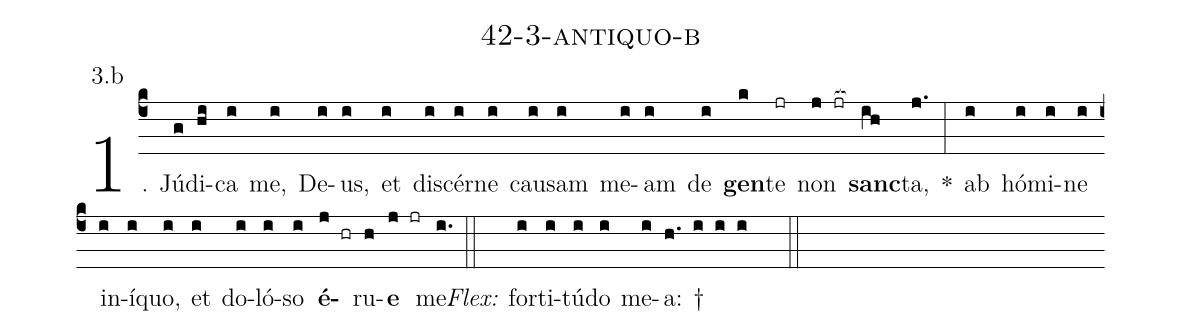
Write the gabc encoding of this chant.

name: 42-3-antiquo-b;
annotation: 3.b;
%%
(c4)1. Jú(g)di(hi)ca(i) me,(i) De(i)us,(i) et(i) di(i)scér(i)ne(i) cau(i)sam(i) me(i)am(i) de(i) <b>gen</b>(k)te(jr) non(j jr[ocb:1{]) <b>sanc</b>(ih[ocb:0}])ta,(j.) *(:) ab(i) hó(i)mi(i)ne(i) in(i)í(i)quo,(i) et(i) do(i)ló(i)so(i) <b>é</b>(j hr)ru(h)<b>e</b>(j jr) me.(i.) (::)
<i>Flex:</i>()  for(i)ti(i)tú(i)do(i) me(i)a: †(h. i i i  ::)
